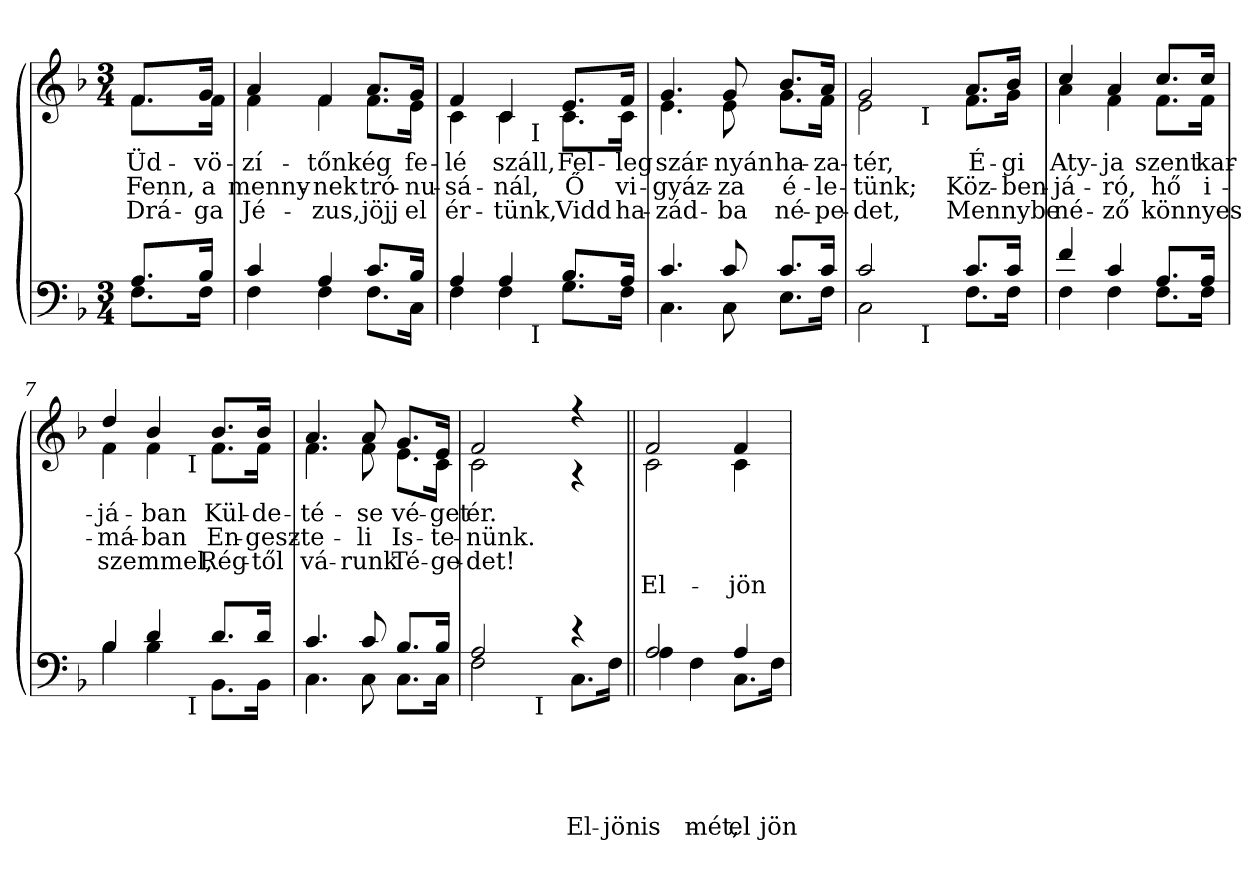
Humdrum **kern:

**kern	**text	**text	**text	**text	**text	**kern	**text	**text	**text	**text
*part2	*part2	*part2	*part2	*part2	*part2	*part1	*part1	*part1	*part1	*part1
*staff2	*staff2	*staff2	*staff2	*staff2	*staff2	*staff1	*staff1	*staff1	*staff1	*staff1
*clefF4	*	*	*	*	*	*clefG2	*	*	*	*
*k[b-]	*	*	*	*	*	*k[b-]	*	*	*	*
*F:	*	*	*	*	*	*F:	*	*	*	*
*M3/4	*	*	*	*	*	*M3/4	*	*	*	*
=1	=1	=1	=1	=1	=1	=1	=1	=1	=1	=1
*^	*	*	*	*	*	*	*	*	*	*
!	!	!	!	!	!	!	!LO:TX:a:B:t=Comodo	!	!	!	!
!	!	!	!	!	!	!	!	!LO:LY:b	!LO:LY:b	!LO:LY:b	!
*	*	*	*	*	*	*	*^	*	*	*	*
8.A/L	8.F\L	.	.	.	.	.	8.f/L	8.f\L	Üd-	Fenn,	Drá-	.
!	!	!	!	!	!	!	!	!	!LO:LY:b	!LO:LY:b	!LO:LY:b	!
16B-/Jk	16F\Jk	.	.	.	.	.	16g/Jk	16f\Jk	-vö-	a	-ga	.
=2	=2	=2	=2	=2	=2	=2	=2	=2	=2	=2	=2	=2
!	!	!	!	!	!	!	!	!	!LO:LY:b	!LO:LY:b	!LO:LY:b	!
4c/	4F\	.	.	.	.	.	4a/	4f\	-zí-	menny-	Jé-	.
!	!	!	!	!	!	!	!	!	!LO:LY:b	!LO:LY:b	!LO:LY:b	!
4A/	4F\	.	.	.	.	.	4f/	4f\	-tőnk	-nek	-zus,	.
!	!	!	!	!	!	!	!	!	!LO:LY:b	!LO:LY:b	!LO:LY:b	!
8.c/L	8.F\L	.	.	.	.	.	8.a/L	8.f\L	ég	tró-	jöjj	.
!	!	!	!	!	!	!	!	!	!LO:LY:b	!LO:LY:b	!LO:LY:b	!
16B-/Jk	16C\Jk	.	.	.	.	.	16g/Jk	16e\Jk	fe-	-nu-	el	.
*	*	*	*	*	*	*	*v	*v	*	*	*	*
=3	=3	=3	=3	=3	=3	=3	=3	=3	=3	=3	=3
*	*	*	*	*	*	*	*^	*	*	*	*
!	!	!	!	!	!	!	!	!	!LO:LY:b	!LO:LY:b	!LO:LY:b	!
*	*^	*	*	*	*	*	*	*^	*	*	*	*
4A/	4F\	4.ryy	.	.	.	.	.	4f/	4c\	4.ryy	-lé	-sá-	ér-	.
!	!	!	!	!	!	!	!	!	!	!	!LO:LY:b	!LO:LY:b	!LO:LY:b	!
4A/	4F\	.	.	.	.	.	.	4c/	4c\	.	száll,	-nál,	-tünk,	.
!	!	!	!	!	!	!	!	!	!	!LO:TX:b:t=I	!	!	!	!
!	!	!LO:TX:b:t=I	!	!	!	!	!	!	!	!	!	!	!	!
.	.	4.ryy	.	.	.	.	.	.	.	4.ryy	.	.	.	.
!	!	!	!	!	!	!	!	!	!	!	!LO:LY:b	!LO:LY:b	!LO:LY:b	!
8.B-/L	8.G\L	.	.	.	.	.	.	8.e/L	8.c\L	.	Fel-	Ő	Vidd	.
!	!	!	!	!	!	!	!	!	!	!	!LO:LY:b	!LO:LY:b	!LO:LY:b	!
16A/Jk	16F\Jk	.	.	.	.	.	.	16f/Jk	16c\Jk	.	-leg	vi-	ha-	.
*	*v	*v	*	*	*	*	*	*	*	*	*	*	*	*
*	*	*	*	*	*	*	*v	*v	*v	*	*	*	*
=4	=4	=4	=4	=4	=4	=4	=4	=4	=4	=4	=4
*	*^	*	*	*	*	*	*^	*	*	*	*
*	*	*	*	*	*	*	*	*	*^	*	*	*	*
!	!	!	!	!	!	!	!	!	!	!	!LO:LY:b	!LO:LY:b	!LO:LY:b	!
*	*v	*v	*	*	*	*	*	*	*	*	*	*	*	*
*	*	*	*	*	*	*	*	*v	*v	*	*	*	*
4.c/	4.C\	.	.	.	.	.	4.g/	4.e\	szár-	-gyáz-	-zád-	.
!	!	!	!	!	!	!	!	!	!LO:LY:b	!LO:LY:b	!LO:LY:b	!
8c/	8C\	.	.	.	.	.	8g/	8e\	-nyán	-za	-ba	.
!	!	!	!	!	!	!	!	!	!LO:LY:b	!LO:LY:b	!LO:LY:b	!
8.c/L	8.E\L	.	.	.	.	.	8.b-/L	8.g\L	ha-	é-	né-	.
!	!	!	!	!	!	!	!	!	!LO:LY:b	!LO:LY:b	!LO:LY:b	!
16c/Jk	16F\Jk	.	.	.	.	.	16a/Jk	16f\Jk	-za-	-le-	-pe-	.
*	*	*	*	*	*	*	*v	*v	*	*	*	*
=5	=5	=5	=5	=5	=5	=5	=5	=5	=5	=5	=5
*	*	*	*	*	*	*	*^	*	*	*	*
!	!	!	!	!	!	!	!	!	!LO:LY:b	!LO:LY:b	!LO:LY:b	!
*	*^	*	*	*	*	*	*	*^	*	*	*	*
2c/	2C\	4ryy	.	.	.	.	.	2g/	2e\	4ryy	-tér,	-tünk;	-det,	.
.	.	32ryy	.	.	.	.	.	.	.	32ryy	.	.	.	.
!	!	!	!	!	!	!	!	!	!	!LO:TX:b:t=I	!	!	!	!
!	!	!LO:TX:b:t=I	!	!	!	!	!	!	!	!	!	!	!	!
.	.	4...ryy	.	.	.	.	.	.	.	4...ryy	.	.	.	.
!	!	!	!	!	!	!	!	!	!	!	!LO:LY:b	!LO:LY:b	!LO:LY:b	!
8.c/L	8.F\L	.	.	.	.	.	.	8.a/L	8.f\L	.	É-	Köz-	Mennybe	.
!	!	!	!	!	!	!	!	!	!	!	!LO:LY:b	!LO:LY:b	!	!
16c/Jk	16F\Jk	.	.	.	.	.	.	16b-/Jk	16g\Jk	.	-gi	-ben-	.	.
*	*v	*v	*	*	*	*	*	*	*	*	*	*	*	*
*	*	*	*	*	*	*	*v	*v	*v	*	*	*	*
!!LO:LB:g=z
=6	=6	=6	=6	=6	=6	=6	=6	=6	=6	=6	=6
*	*^	*	*	*	*	*	*^	*	*	*	*
*	*	*	*	*	*	*	*	*	*^	*	*	*	*
!	!	!	!	!	!	!	!	!	!	!	!LO:LY:b	!LO:LY:b	!LO:LY:b	!
*	*v	*v	*	*	*	*	*	*	*	*	*	*	*	*
*	*	*	*	*	*	*	*	*v	*v	*	*	*	*
4f/	4F\	.	.	.	.	.	4cc/	4a\	Aty-	-já-	né-	.
!	!	!	!	!	!	!	!	!	!LO:LY:b	!LO:LY:b	!LO:LY:b	!
4c/	4F\	.	.	.	.	.	4a/	4f\	-ja	-ró,	-ző	.
!	!	!	!	!	!	!	!	!	!LO:LY:b	!LO:LY:b	!LO:LY:b	!
8.A/L	8.F\L	.	.	.	.	.	8.cc/L	8.f\L	szent	hő	könnyes	.
!	!	!	!	!	!	!	!	!	!LO:LY:b	!LO:LY:b	!	!
16A/Jk	16F\Jk	.	.	.	.	.	16cc/Jk	16f\Jk	kar-	i-	.	.
*	*	*	*	*	*	*	*v	*v	*	*	*	*
=7	=7	=7	=7	=7	=7	=7	=7	=7	=7	=7	=7
*	*	*	*	*	*	*	*^	*	*	*	*
!	!	!	!	!	!	!	!	!	!LO:LY:b	!LO:LY:b	!LO:LY:b	!
*	*^	*	*	*	*	*	*	*^	*	*	*	*
4B-/	4B-\	4ryy	.	.	.	.	.	4dd/	4f\	4ryy	-já-	-má-	szemmel,	.
!	!	!	!	!	!	!	!	!	!	!	!LO:LY:b	!LO:LY:b	!	!
4d/	4B-\	8ryy	.	.	.	.	.	4b-/	4f\	8ryy	-ban	-ban	.	.
.	.	32ryy	.	.	.	.	.	.	.	32ryy	.	.	.	.
!	!	!	!	!	!	!	!	!	!	!LO:TX:b:t=I	!	!	!	!
!	!	!LO:TX:b:t=I	!	!	!	!	!	!	!	!	!	!	!	!
.	.	4ryy	.	.	.	.	.	.	.	4ryy	.	.	.	.
!	!	!	!	!	!	!	!	!	!	!	!LO:LY:b	!LO:LY:b	!LO:LY:b	!
8.d/L	8.BB-\L	.	.	.	.	.	.	8.b-/L	8.f\L	.	Kül-	En-	Rég-	.
.	.	16.ryy	.	.	.	.	.	.	.	16.ryy	.	.	.	.
!	!	!	!	!	!	!	!	!	!	!	!LO:LY:b	!LO:LY:b	!LO:LY:b	!
16d/Jk	16BB-\Jk	.	.	.	.	.	.	16b-/Jk	16f\Jk	.	-de-	-gesz-	-től	.
*	*v	*v	*	*	*	*	*	*	*	*	*	*	*	*
*	*	*	*	*	*	*	*v	*v	*v	*	*	*	*
=8	=8	=8	=8	=8	=8	=8	=8	=8	=8	=8	=8
*	*^	*	*	*	*	*	*^	*	*	*	*
*	*	*	*	*	*	*	*	*	*^	*	*	*	*
!	!	!	!	!	!	!	!	!	!	!	!LO:LY:b	!LO:LY:b	!LO:LY:b	!
*	*v	*v	*	*	*	*	*	*	*	*	*	*	*	*
*	*	*	*	*	*	*	*	*v	*v	*	*	*	*
4.c/	4.C\	.	.	.	.	.	4.a/	4.f\	-té-	-te-	vá-	.
!	!	!	!	!	!	!	!	!	!LO:LY:b	!LO:LY:b	!LO:LY:b	!
8c/	8C\	.	.	.	.	.	8a/	8f\	-se	-li	-runk	.
!	!	!	!	!	!	!	!	!	!LO:LY:b	!LO:LY:b	!LO:LY:b	!
8.B-/L	8.C\L	.	.	.	.	.	8.g/L	8.e\L	vé-	Is-	Té-	.
!	!	!	!	!	!	!	!	!	!LO:LY:b	!LO:LY:b	!LO:LY:b	!
16B-/Jk	16C\Jk	.	.	.	.	.	16e/Jk	16c\Jk	-get	-te-	-ge-	.
=9	=9	=9	=9	=9	=9	=9	=9	=9	=9	=9	=9	=9
!	!	!	!	!	!	!	!	!	!LO:LY:b	!LO:LY:b	!LO:LY:b	!
*	*^	*	*	*	*	*	*	*	*	*	*	*
2A/	2F\	4ryy	.	.	.	.	.	2f/	2c\	ér.	-nünk.	-det!	.
.	.	16ryy	.	.	.	.	.	.	.	.	.	.	.
!	!	!LO:TX:b:t=I	!	!	!	!	!	!	!	!	!	!	!
.	.	4..ryy	.	.	.	.	.	.	.	.	.	.	.
!	!	!	!	!	!	!	!LO:LY:b	!	!	!	!	!	!
4re	8.C\L	.	.	.	.	.	El-	4r	4r	.	.	.	.
!	!	!	!	!	!	!	!LO:LY:b	!	!	!	!	!	!
.	16F\Jk	.	.	.	.	.	-jön	.	.	.	.	.	.
*	*v	*v	*	*	*	*	*	*	*	*	*	*	*
=10||	=10||	=10||	=10||	=10||	=10||	=10||	=10||	=10||	=10||	=10||	=10||	=10||
*	*^	*	*	*	*	*	*	*	*	*	*	*
!	!	!	!	!	!	!	!LO:LY:b	!	!	!	!	!	!
*	*v	*v	*	*	*	*	*	*	*	*	*	*	*
*	*^	*	*	*	*	*	*	*	*	*	*	*
!	!	!	!	!	!	!	!	!	!	!	!	!	!LO:LY:b
*	*v	*v	*	*	*	*	*	*	*	*	*	*	*
2A/	4A\	.	.	.	.	is-	2f/	2c\	.	.	.	El-
!	!	!	!	!	!	!LO:LY:b	!	!	!	!	!	!
.	4F\	.	.	.	.	-mét,	.	.	.	.	.	.
!	!	!	!	!	!	!LO:LY:b	!	!	!	!	!	!
!	!	!	!	!	!	!	!	!	!	!	!	!LO:LY:b
4A/	8.C\L	.	.	.	.	el-	4f/	4c\	.	.	.	-jön
!	!	!	!	!	!	!LO:LY:b	!	!	!	!	!	!
.	16F\Jk	.	.	.	.	-jön	.	.	.	.	.	.
*v	*v	*	*	*	*	*	*	*	*	*	*	*
*	*	*	*	*	*	*v	*v	*	*	*	*
=	=	=	=	=	=	=	=	=	=	=
*-	*-	*-	*-	*-	*-	*-	*-	*-	*-	*-
